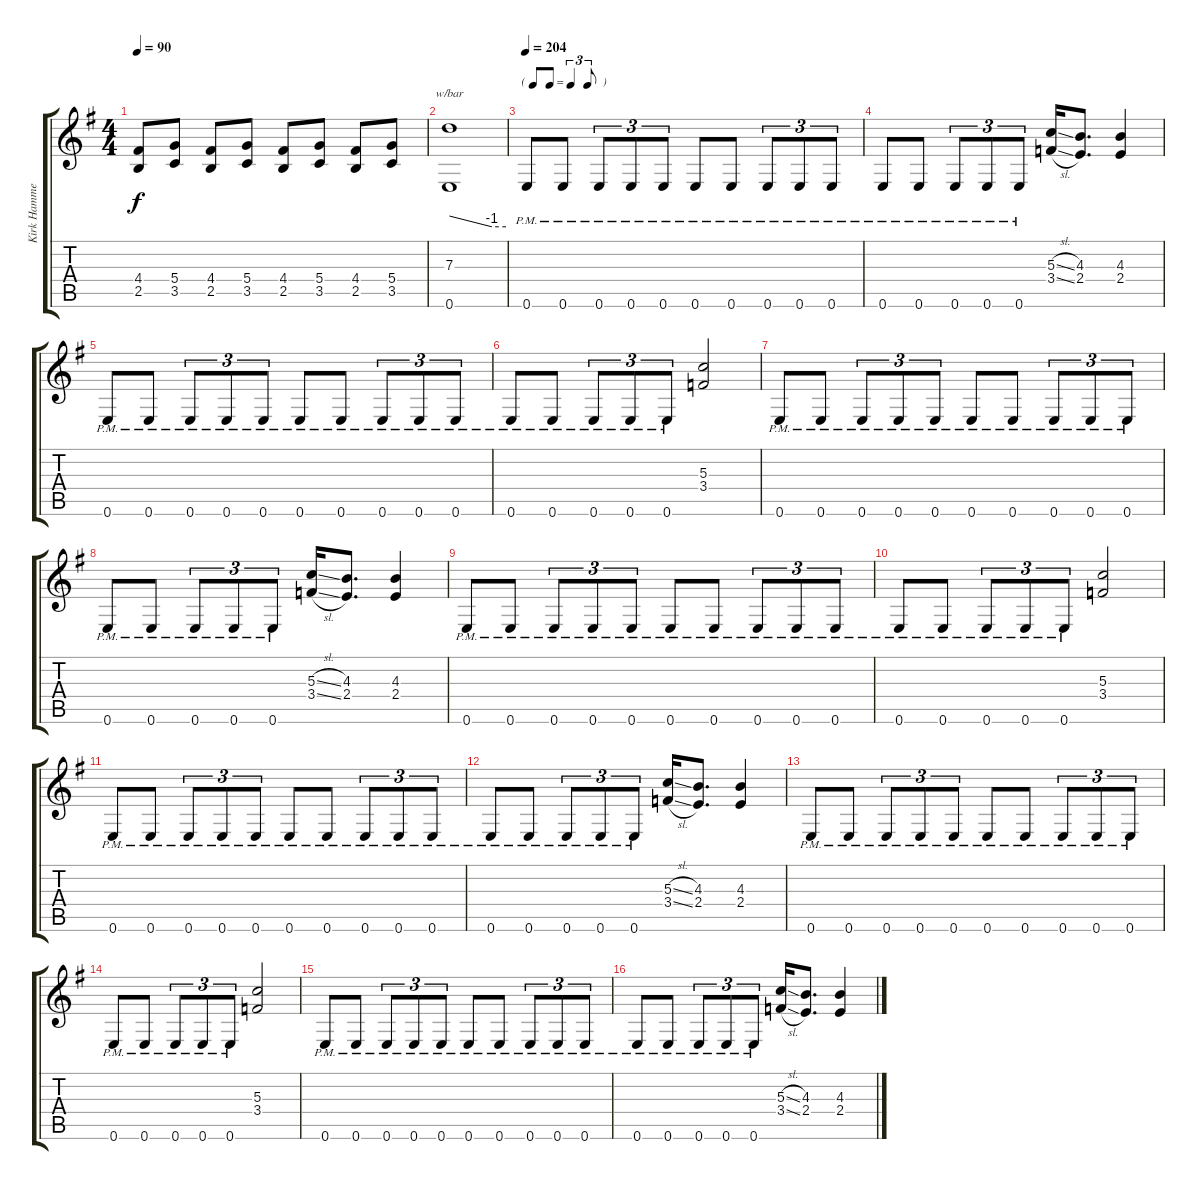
\track ("Kirk Hammett" "Kirk Hamme") {instrument distortionguitar}
\staff {score tabs}
\tuning (E4 B3 G3 D3 A2 E2) {hide}
\ts (4 4)
\tempo 90
\clef g2
\ks eminor
(4.4 2.5).8{dy f} (5.4 3.5).8 (4.4 2.5).8 (5.4 3.5).8 (4.4 2.5).8 (5.4 3.5).8 (4.4 2.5).8 (5.4 3.5).8 |
(7.3 0.6).1{tbe (custom default 0 0 45 -4 60 -4)} |
\tf triplet8th
\tempo 204
0.6{pm}.8 0.6{pm}.8 0.6{pm}.8{tu (3 2)} 0.6{pm}.8{tu (3 2)} 0.6{pm}.8{tu (3 2)} 0.6{pm}.8 0.6{pm}.8 0.6{pm}.8{tu (3 2)} 0.6{pm}.8{tu (3 2)} 0.6{pm}.8{tu (3 2)} |
0.6{pm}.8 0.6{pm}.8 0.6{pm}.8{tu (3 2)} 0.6{pm}.8{tu (3 2)} 0.6{pm}.8{tu (3 2)} (5.3{sl} 3.4{sl}).16 (4.3 2.4).8{d} (4.3 2.4).4 |
0.6{pm}.8 0.6{pm}.8 0.6{pm}.8{tu (3 2)} 0.6{pm}.8{tu (3 2)} 0.6{pm}.8{tu (3 2)} 0.6{pm}.8 0.6{pm}.8 0.6{pm}.8{tu (3 2)} 0.6{pm}.8{tu (3 2)} 0.6{pm}.8{tu (3 2)} |
0.6{pm}.8 0.6{pm}.8 0.6{pm}.8{tu (3 2)} 0.6{pm}.8{tu (3 2)} 0.6{pm}.8{tu (3 2)} (5.3 3.4).2 |
0.6{pm}.8 0.6{pm}.8 0.6{pm}.8{tu (3 2)} 0.6{pm}.8{tu (3 2)} 0.6{pm}.8{tu (3 2)} 0.6{pm}.8 0.6{pm}.8 0.6{pm}.8{tu (3 2)} 0.6{pm}.8{tu (3 2)} 0.6{pm}.8{tu (3 2)} |
0.6{pm}.8 0.6{pm}.8 0.6{pm}.8{tu (3 2)} 0.6{pm}.8{tu (3 2)} 0.6{pm}.8{tu (3 2)} (5.3{sl} 3.4{sl}).16 (4.3 2.4).8{d} (4.3 2.4).4 |
0.6{pm}.8 0.6{pm}.8 0.6{pm}.8{tu (3 2)} 0.6{pm}.8{tu (3 2)} 0.6{pm}.8{tu (3 2)} 0.6{pm}.8 0.6{pm}.8 0.6{pm}.8{tu (3 2)} 0.6{pm}.8{tu (3 2)} 0.6{pm}.8{tu (3 2)} |
0.6{pm}.8 0.6{pm}.8 0.6{pm}.8{tu (3 2)} 0.6{pm}.8{tu (3 2)} 0.6{pm}.8{tu (3 2)} (5.3 3.4).2 |
0.6{pm}.8 0.6{pm}.8 0.6{pm}.8{tu (3 2)} 0.6{pm}.8{tu (3 2)} 0.6{pm}.8{tu (3 2)} 0.6{pm}.8 0.6{pm}.8 0.6{pm}.8{tu (3 2)} 0.6{pm}.8{tu (3 2)} 0.6{pm}.8{tu (3 2)} |
0.6{pm}.8 0.6{pm}.8 0.6{pm}.8{tu (3 2)} 0.6{pm}.8{tu (3 2)} 0.6{pm}.8{tu (3 2)} (5.3{sl} 3.4{sl}).16 (4.3 2.4).8{d} (4.3 2.4).4 |
0.6{pm}.8 0.6{pm}.8 0.6{pm}.8{tu (3 2)} 0.6{pm}.8{tu (3 2)} 0.6{pm}.8{tu (3 2)} 0.6{pm}.8 0.6{pm}.8 0.6{pm}.8{tu (3 2)} 0.6{pm}.8{tu (3 2)} 0.6{pm}.8{tu (3 2)} |
0.6{pm}.8 0.6{pm}.8 0.6{pm}.8{tu (3 2)} 0.6{pm}.8{tu (3 2)} 0.6{pm}.8{tu (3 2)} (5.3 3.4).2 |
0.6{pm}.8 0.6{pm}.8 0.6{pm}.8{tu (3 2)} 0.6{pm}.8{tu (3 2)} 0.6{pm}.8{tu (3 2)} 0.6{pm}.8 0.6{pm}.8 0.6{pm}.8{tu (3 2)} 0.6{pm}.8{tu (3 2)} 0.6{pm}.8{tu (3 2)} |
0.6{pm}.8 0.6{pm}.8 0.6{pm}.8{tu (3 2)} 0.6{pm}.8{tu (3 2)} 0.6{pm}.8{tu (3 2)} (5.3{sl} 3.4{sl}).16 (4.3 2.4).8{d} (4.3 2.4).4
